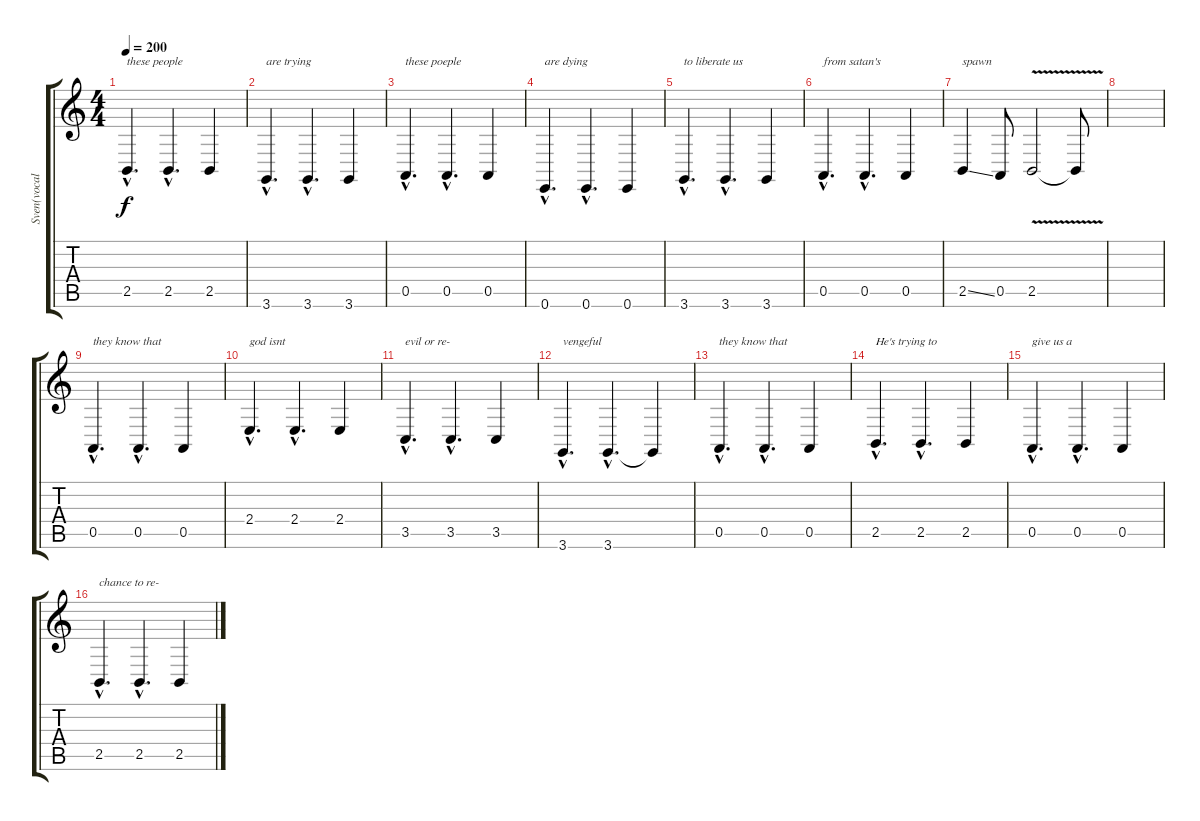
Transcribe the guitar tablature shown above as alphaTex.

\track ("Sven(vocals)" "Sven(vocal") {instrument lead8bassandlead}
\staff {score tabs}
\tuning (E4 B3 G3 D3 A2 E2) {hide}
\ts (4 4)
\tempo 200
\clef g2
\ks c
2.5{hac}.4{d txt "these people" dy f} 2.5{hac}.4{d} 2.5.4 |
3.6{hac}.4{d txt "are trying"} 3.6{hac}.4{d} 3.6.4 |
0.5{hac}.4{d txt "these poeple"} 0.5{hac}.4{d} 0.5.4 |
0.6{hac}.4{d txt "are dying"} 0.6{hac}.4{d} 0.6.4 |
3.6{hac}.4{d txt "to liberate us"} 3.6{hac}.4{d} 3.6.4 |
0.5{hac}.4{d txt "from satan's"} 0.5{hac}.4{d} 0.5.4 |
2.5{ss}.4{txt "spawn"} 0.5.8 2.5{v}.2 2.5{t}.8 |
|
0.5{hac}.4{d txt "they know that"} 0.5{hac}.4{d} 0.5.4 |
2.4{hac}.4{d txt "god isnt"} 2.4{hac}.4{d} 2.4.4 |
3.5{hac}.4{d txt "evil or re-"} 3.5{hac}.4{d} 3.5.4 |
3.6{hac}.4{d txt "vengeful"} 3.6{hac}.4{d} 3.6{t}.4 |
0.5{hac}.4{d txt "they know that"} 0.5{hac}.4{d} 0.5.4 |
2.5{hac}.4{d txt "He's trying to"} 2.5{hac}.4{d} 2.5.4 |
0.5{hac}.4{d txt "give us a"} 0.5{hac}.4{d} 0.5.4 |
2.5{hac}.4{d txt "chance to re-"} 2.5{hac}.4{d} 2.5.4
